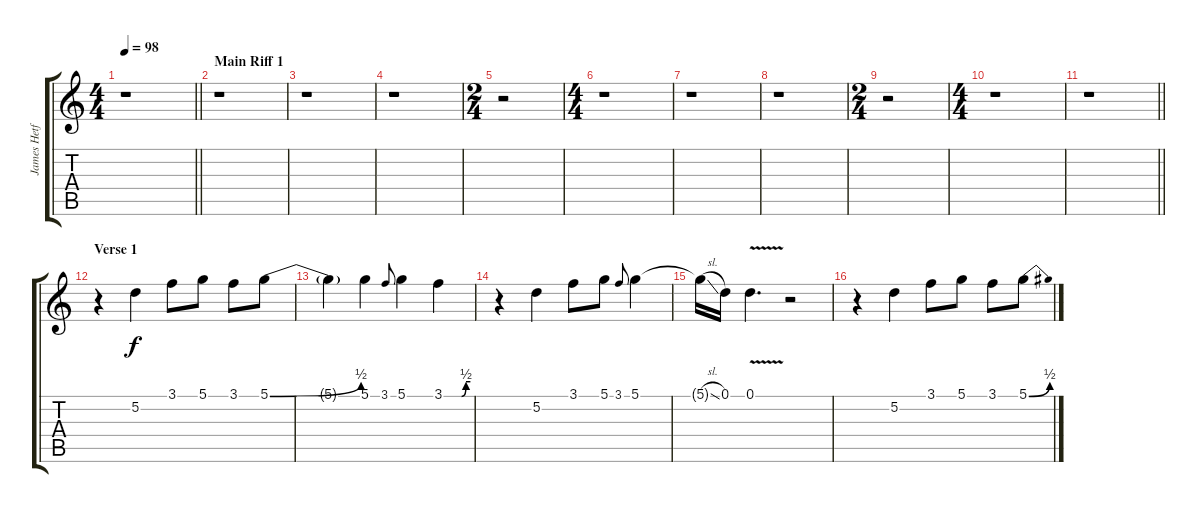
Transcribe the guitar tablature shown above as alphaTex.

\track ("James Hetfield (Vocals)" "James Hetf") {instrument overdrivenguitar}
\staff {score tabs}
\tuning (D4 A3 F3 C3 G2 D2) {hide}
\ts (4 4)
\tempo 98
\clef g2
\barLineRight lightlight
\ks c
r.1{dy f} |
\section ("" "Main Riff 1")
r.1 |
r.1 |
r.1 |
\ts (2 4)
r.2 |
\ts (4 4)
r.1 |
r.1 |
r.1 |
\ts (2 4)
r.2 |
\ts (4 4)
r.1 |
\barLineRight lightlight
r.1 |
\section ("" "Verse 1")
r.4 5.2.4 3.1.8 5.1.8 3.1.8 5.1{be (bend 0 0 60 2)}.8 |
5.1{t}.4 5.1.4 3.1.8{gr onbeat} 5.1.4 3.1{be (custom 0 0 40 0 50 2 60 2)}.4 |
r.4 5.2.4 3.1.8 5.1.8 3.1.8{gr onbeat} 5.1.4 |
5.1{sl t}.16 0.1.16 0.1{v}.4{d} r.2 |
r.4 5.2.4 3.1.8 5.1.8 3.1.8 5.1{be (bend 0 0 60 2)}.8
